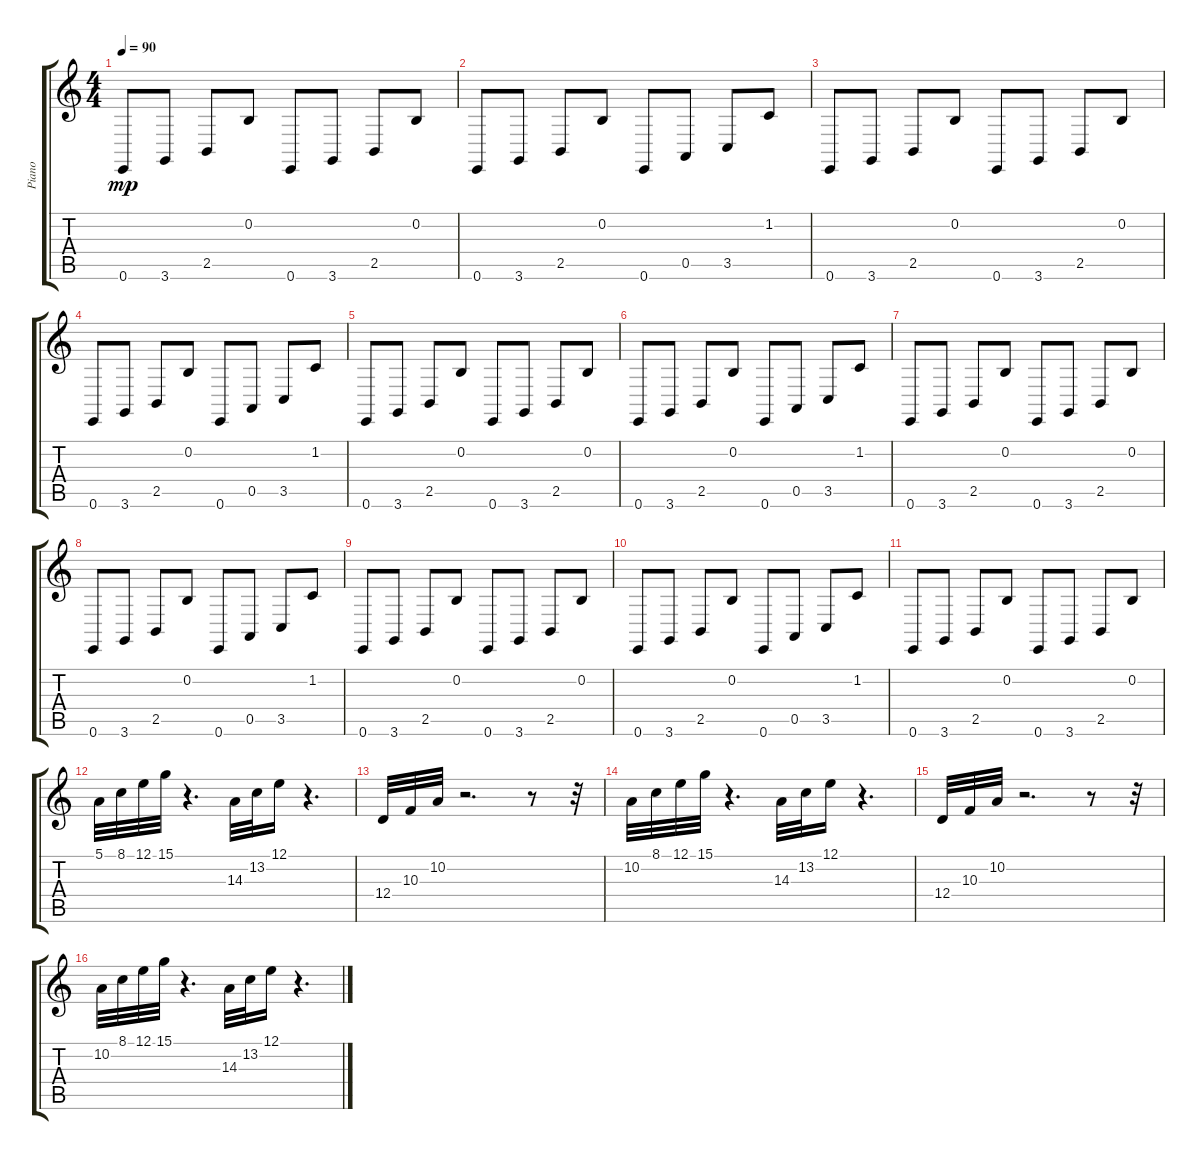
\track ("Piano" "Piano") {instrument acousticgrandpiano}
\staff {score tabs}
\tuning (E4 B3 G3 D3 A2 E2) {hide}
\ts (4 4)
\tempo 90
\clef g2
\ks c
0.6.8{dy mp} 3.6.8 2.5.8 0.2.8 0.6.8 3.6.8 2.5.8 0.2.8 |
0.6.8 3.6.8 2.5.8 0.2.8 0.6.8 0.5.8 3.5.8 1.2.8 |
0.6.8 3.6.8 2.5.8 0.2.8 0.6.8 3.6.8 2.5.8 0.2.8 |
0.6.8 3.6.8 2.5.8 0.2.8 0.6.8 0.5.8 3.5.8 1.2.8 |
0.6.8 3.6.8 2.5.8 0.2.8 0.6.8 3.6.8 2.5.8 0.2.8 |
0.6.8 3.6.8 2.5.8 0.2.8 0.6.8 0.5.8 3.5.8 1.2.8 |
0.6.8 3.6.8 2.5.8 0.2.8 0.6.8 3.6.8 2.5.8 0.2.8 |
0.6.8 3.6.8 2.5.8 0.2.8 0.6.8 0.5.8 3.5.8 1.2.8 |
0.6.8 3.6.8 2.5.8 0.2.8 0.6.8 3.6.8 2.5.8 0.2.8 |
0.6.8 3.6.8 2.5.8 0.2.8 0.6.8 0.5.8 3.5.8 1.2.8 |
0.6.8 3.6.8 2.5.8 0.2.8 0.6.8 3.6.8 2.5.8 0.2.8 |
5.1.32 8.1.32 12.1.32 15.1.32 r.4{d} 14.3.32 13.2.32 12.1.16 r.4{d} |
12.4.32 10.3.32 10.2.32 r.2{d} r.8 r.32 |
10.2.32 8.1.32 12.1.32 15.1.32 r.4{d} 14.3.32 13.2.32 12.1.16 r.4{d} |
12.4.32 10.3.32 10.2.32 r.2{d} r.8 r.32 |
10.2.32 8.1.32 12.1.32 15.1.32 r.4{d} 14.3.32 13.2.32 12.1.16 r.4{d}
